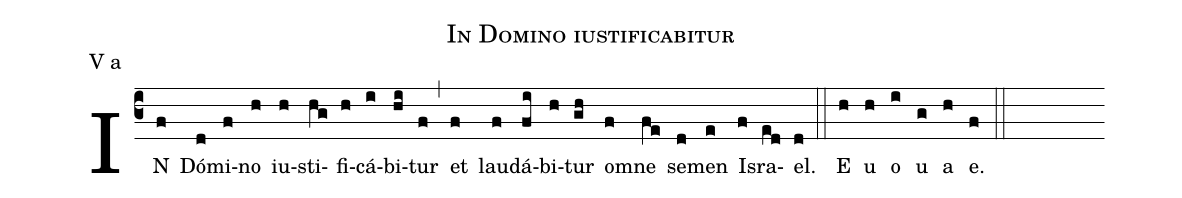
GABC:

name: In Domino iustificabitur;
annotation: V a;
mode: 5;
%%
(c3)
IN(f) Dó(d)mi(f)no(h) iu(h)sti(hg)fi(h)cá(i)bi(hi)tur(f) (,)
et(f) lau(f)dá(fi)bi(h)tur(gh) om(f)ne(fe) se(d)men(e) Is(f)ra(ed)el.(d) (::)
E(h) u(h) o(i) u(g) a(h) e.(f) (::)
